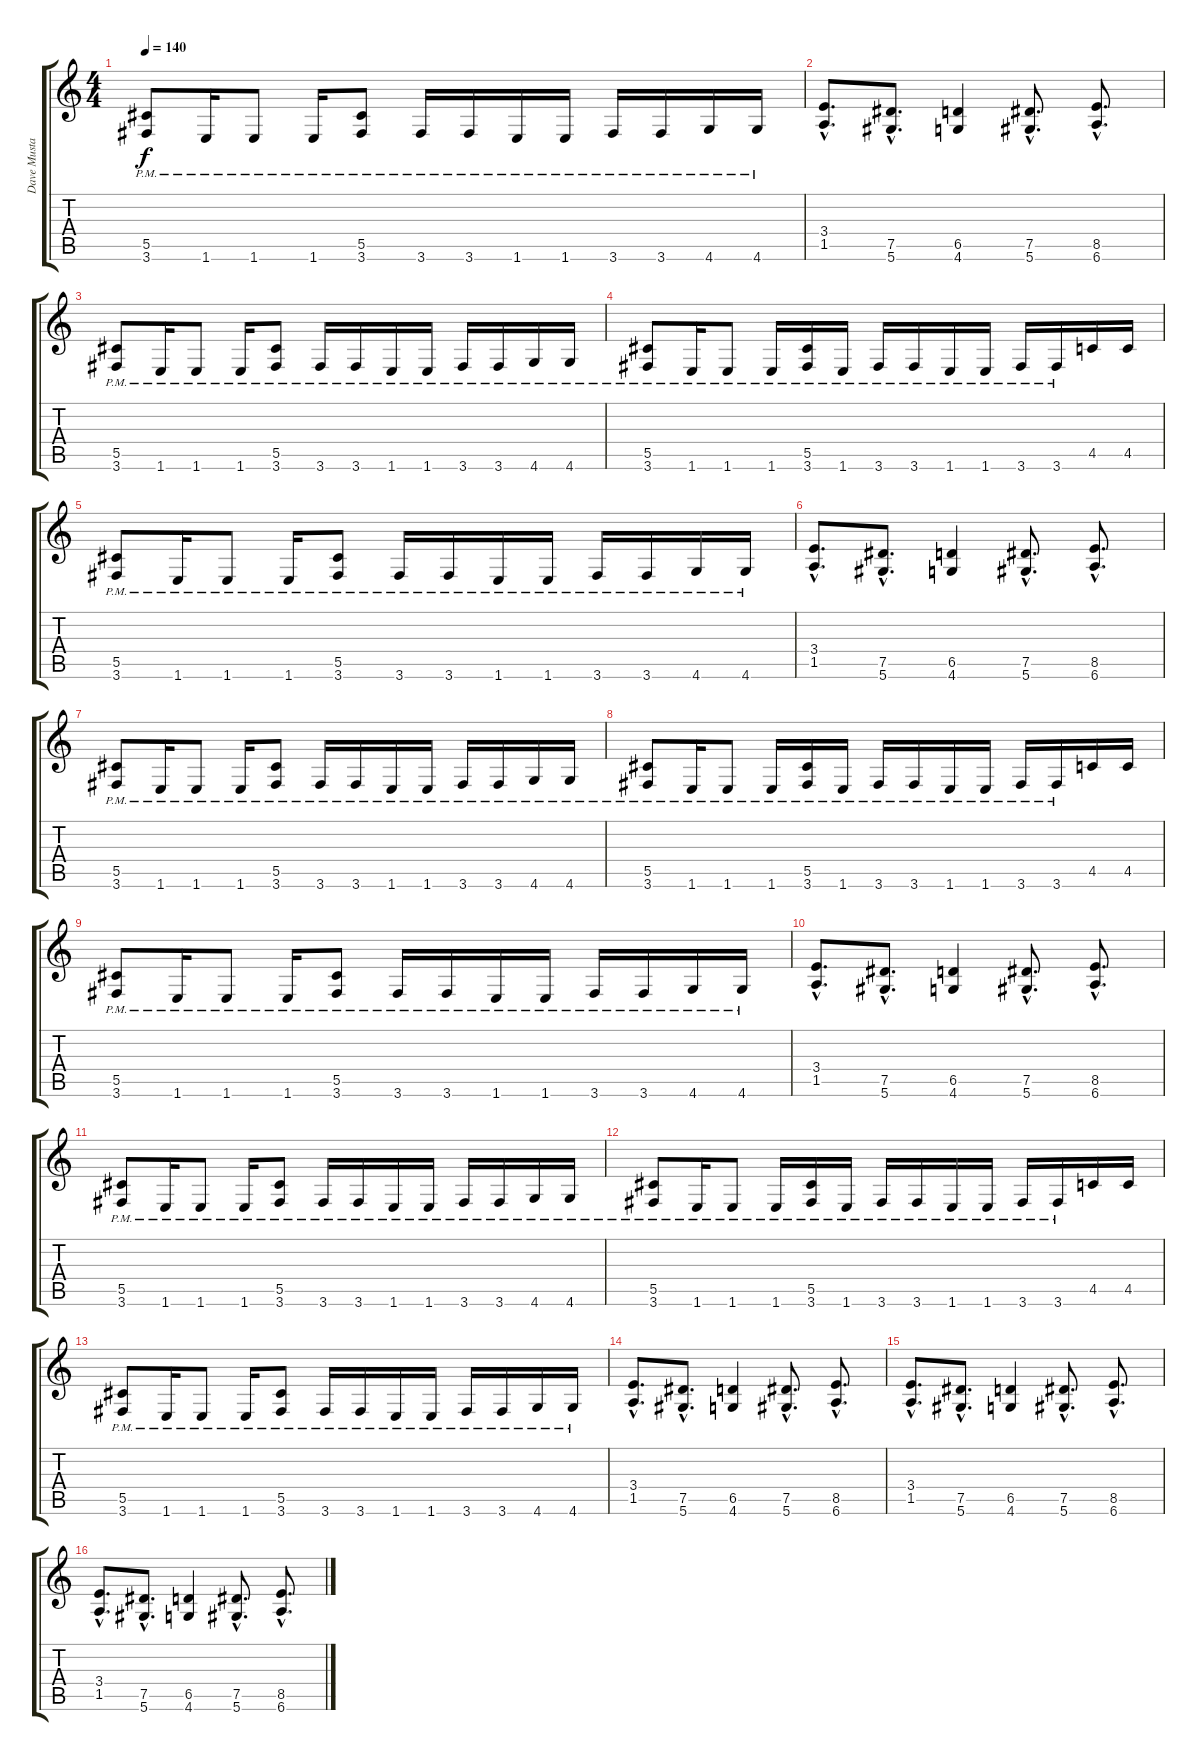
\track ("Dave Mustaine Rhytm" "Dave Musta") {instrument distortionguitar}
\staff {score tabs}
\tuning (Eb4 Bb3 Gb3 Db3 Ab2 Eb2) {hide}
\ts (4 4)
\tempo 140
\clef g2
\ks c
(5.5{pm} 3.6{pm}).8{dy f} 1.6{pm}.16 1.6{pm}.8 1.6{pm}.16 (5.5{pm} 3.6{pm}).8 3.6{pm}.16 3.6{pm}.16 1.6{pm}.16 1.6{pm}.16 3.6{pm}.16 3.6{pm}.16 4.6{pm}.16 4.6{pm}.16 |
(3.4{hac} 1.5{hac}).8{d} (7.5{hac} 5.6{hac}).8{d} (6.5 4.6).4 (7.5{hac} 5.6{hac}).8{d} (8.5{hac} 6.6{hac}).8{d} |
(5.5{pm} 3.6{pm}).8 1.6{pm}.16 1.6{pm}.8 1.6{pm}.16 (5.5{pm} 3.6{pm}).8 3.6{pm}.16 3.6{pm}.16 1.6{pm}.16 1.6{pm}.16 3.6{pm}.16 3.6{pm}.16 4.6{pm}.16 4.6{pm}.16 |
(5.5{pm} 3.6{pm}).8 1.6{pm}.16 1.6{pm}.8 1.6{pm}.16 (5.5{pm} 3.6{pm}).16 1.6{pm}.16 3.6{pm}.16 3.6{pm}.16 1.6{pm}.16 1.6{pm}.16 3.6{pm}.16 3.6{pm}.16 4.5.16 4.5.16 |
(5.5{pm} 3.6{pm}).8 1.6{pm}.16 1.6{pm}.8 1.6{pm}.16 (5.5{pm} 3.6{pm}).8 3.6{pm}.16 3.6{pm}.16 1.6{pm}.16 1.6{pm}.16 3.6{pm}.16 3.6{pm}.16 4.6{pm}.16 4.6{pm}.16 |
(3.4{hac} 1.5{hac}).8{d} (7.5{hac} 5.6{hac}).8{d} (6.5 4.6).4 (7.5{hac} 5.6{hac}).8{d} (8.5{hac} 6.6{hac}).8{d} |
(5.5{pm} 3.6{pm}).8 1.6{pm}.16 1.6{pm}.8 1.6{pm}.16 (5.5{pm} 3.6{pm}).8 3.6{pm}.16 3.6{pm}.16 1.6{pm}.16 1.6{pm}.16 3.6{pm}.16 3.6{pm}.16 4.6{pm}.16 4.6{pm}.16 |
(5.5{pm} 3.6{pm}).8 1.6{pm}.16 1.6{pm}.8 1.6{pm}.16 (5.5{pm} 3.6{pm}).16 1.6{pm}.16 3.6{pm}.16 3.6{pm}.16 1.6{pm}.16 1.6{pm}.16 3.6{pm}.16 3.6{pm}.16 4.5.16 4.5.16 |
(5.5{pm} 3.6{pm}).8 1.6{pm}.16 1.6{pm}.8 1.6{pm}.16 (5.5{pm} 3.6{pm}).8 3.6{pm}.16 3.6{pm}.16 1.6{pm}.16 1.6{pm}.16 3.6{pm}.16 3.6{pm}.16 4.6{pm}.16 4.6{pm}.16 |
(3.4{hac} 1.5{hac}).8{d} (7.5{hac} 5.6{hac}).8{d} (6.5 4.6).4 (7.5{hac} 5.6{hac}).8{d} (8.5{hac} 6.6{hac}).8{d} |
(5.5{pm} 3.6{pm}).8 1.6{pm}.16 1.6{pm}.8 1.6{pm}.16 (5.5{pm} 3.6{pm}).8 3.6{pm}.16 3.6{pm}.16 1.6{pm}.16 1.6{pm}.16 3.6{pm}.16 3.6{pm}.16 4.6{pm}.16 4.6{pm}.16 |
(5.5{pm} 3.6{pm}).8 1.6{pm}.16 1.6{pm}.8 1.6{pm}.16 (5.5{pm} 3.6{pm}).16 1.6{pm}.16 3.6{pm}.16 3.6{pm}.16 1.6{pm}.16 1.6{pm}.16 3.6{pm}.16 3.6{pm}.16 4.5.16 4.5.16 |
(5.5{pm} 3.6{pm}).8 1.6{pm}.16 1.6{pm}.8 1.6{pm}.16 (5.5{pm} 3.6{pm}).8 3.6{pm}.16 3.6{pm}.16 1.6{pm}.16 1.6{pm}.16 3.6{pm}.16 3.6{pm}.16 4.6{pm}.16 4.6{pm}.16 |
(3.4{hac} 1.5{hac}).8{d} (7.5{hac} 5.6{hac}).8{d} (6.5 4.6).4 (7.5{hac} 5.6{hac}).8{d} (8.5{hac} 6.6{hac}).8{d} |
(3.4{hac} 1.5{hac}).8{d} (7.5{hac} 5.6{hac}).8{d} (6.5 4.6).4 (7.5{hac} 5.6{hac}).8{d} (8.5{hac} 6.6{hac}).8{d} |
(3.4{hac} 1.5{hac}).8{d} (7.5{hac} 5.6{hac}).8{d} (6.5 4.6).4 (7.5{hac} 5.6{hac}).8{d} (8.5{hac} 6.6{hac}).8{d}
